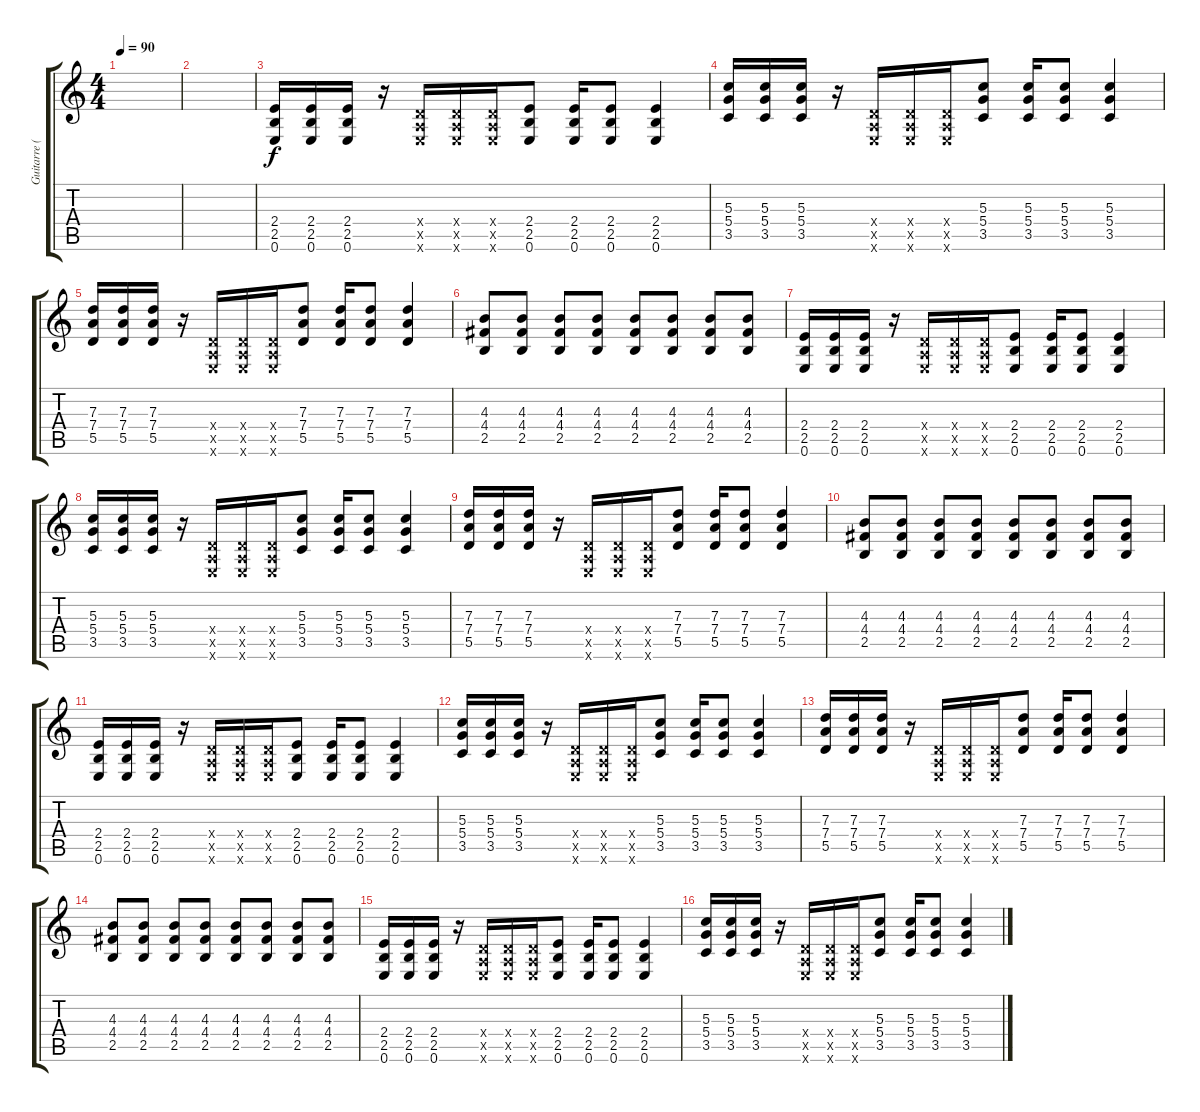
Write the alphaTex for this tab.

\track ("Guitarre (Distortion)" "Guitarre (") {instrument overdrivenguitar}
\staff {score tabs}
\tuning (E4 B3 G3 D3 A2 E2) {hide}
\ts (4 4)
\tempo 90
\clef g2
\ks c
|
|
(2.4 2.5 0.6).16 (2.4 2.5 0.6).16 (2.4 2.5 0.6).16 r.16 (0.4{x} 0.5{x} 0.6{x}).16 (0.4{x} 0.5{x} 0.6{x}).16 (0.4{x} 0.5{x} 0.6{x}).16 (2.4 2.5 0.6).8 (2.4 2.5 0.6).16 (2.4 2.5 0.6).8 (2.4 2.5 0.6).4 |
(5.3 5.4 3.5).16 (5.3 5.4 3.5).16 (5.3 5.4 3.5).16 r.16 (0.4{x} 0.5{x} 0.6{x}).16 (0.4{x} 0.5{x} 0.6{x}).16 (0.4{x} 0.5{x} 0.6{x}).16 (5.3 5.4 3.5).8 (5.3 5.4 3.5).16 (5.3 5.4 3.5).8 (5.3 5.4 3.5).4 |
(7.3 7.4 5.5).16 (7.3 7.4 5.5).16 (7.3 7.4 5.5).16 r.16 (0.4{x} 0.5{x} 0.6{x}).16 (0.4{x} 0.5{x} 0.6{x}).16 (0.4{x} 0.5{x} 0.6{x}).16 (7.3 7.4 5.5).8 (7.3 7.4 5.5).16 (7.3 7.4 5.5).8 (7.3 7.4 5.5).4 |
(4.3 4.4 2.5).8 (4.3 4.4 2.5).8 (4.3 4.4 2.5).8 (4.3 4.4 2.5).8 (4.3 4.4 2.5).8 (4.3 4.4 2.5).8 (4.3 4.4 2.5).8 (4.3 4.4 2.5).8 |
(2.4 2.5 0.6).16 (2.4 2.5 0.6).16 (2.4 2.5 0.6).16 r.16 (0.4{x} 0.5{x} 0.6{x}).16 (0.4{x} 0.5{x} 0.6{x}).16 (0.4{x} 0.5{x} 0.6{x}).16 (2.4 2.5 0.6).8 (2.4 2.5 0.6).16 (2.4 2.5 0.6).8 (2.4 2.5 0.6).4 |
(5.3 5.4 3.5).16 (5.3 5.4 3.5).16 (5.3 5.4 3.5).16 r.16 (0.4{x} 0.5{x} 0.6{x}).16 (0.4{x} 0.5{x} 0.6{x}).16 (0.4{x} 0.5{x} 0.6{x}).16 (5.3 5.4 3.5).8 (5.3 5.4 3.5).16 (5.3 5.4 3.5).8 (5.3 5.4 3.5).4 |
(7.3 7.4 5.5).16 (7.3 7.4 5.5).16 (7.3 7.4 5.5).16 r.16 (0.4{x} 0.5{x} 0.6{x}).16 (0.4{x} 0.5{x} 0.6{x}).16 (0.4{x} 0.5{x} 0.6{x}).16 (7.3 7.4 5.5).8 (7.3 7.4 5.5).16 (7.3 7.4 5.5).8 (7.3 7.4 5.5).4 |
(4.3 4.4 2.5).8 (4.3 4.4 2.5).8 (4.3 4.4 2.5).8 (4.3 4.4 2.5).8 (4.3 4.4 2.5).8 (4.3 4.4 2.5).8 (4.3 4.4 2.5).8 (4.3 4.4 2.5).8 |
(2.4 2.5 0.6).16 (2.4 2.5 0.6).16 (2.4 2.5 0.6).16 r.16 (0.4{x} 0.5{x} 0.6{x}).16 (0.4{x} 0.5{x} 0.6{x}).16 (0.4{x} 0.5{x} 0.6{x}).16 (2.4 2.5 0.6).8 (2.4 2.5 0.6).16 (2.4 2.5 0.6).8 (2.4 2.5 0.6).4 |
(5.3 5.4 3.5).16 (5.3 5.4 3.5).16 (5.3 5.4 3.5).16 r.16 (0.4{x} 0.5{x} 0.6{x}).16 (0.4{x} 0.5{x} 0.6{x}).16 (0.4{x} 0.5{x} 0.6{x}).16 (5.3 5.4 3.5).8 (5.3 5.4 3.5).16 (5.3 5.4 3.5).8 (5.3 5.4 3.5).4 |
(7.3 7.4 5.5).16 (7.3 7.4 5.5).16 (7.3 7.4 5.5).16 r.16 (0.4{x} 0.5{x} 0.6{x}).16 (0.4{x} 0.5{x} 0.6{x}).16 (0.4{x} 0.5{x} 0.6{x}).16 (7.3 7.4 5.5).8 (7.3 7.4 5.5).16 (7.3 7.4 5.5).8 (7.3 7.4 5.5).4 |
(4.3 4.4 2.5).8 (4.3 4.4 2.5).8 (4.3 4.4 2.5).8 (4.3 4.4 2.5).8 (4.3 4.4 2.5).8 (4.3 4.4 2.5).8 (4.3 4.4 2.5).8 (4.3 4.4 2.5).8 |
(2.4 2.5 0.6).16 (2.4 2.5 0.6).16 (2.4 2.5 0.6).16 r.16 (0.4{x} 0.5{x} 0.6{x}).16 (0.4{x} 0.5{x} 0.6{x}).16 (0.4{x} 0.5{x} 0.6{x}).16 (2.4 2.5 0.6).8 (2.4 2.5 0.6).16 (2.4 2.5 0.6).8 (2.4 2.5 0.6).4 |
(5.3 5.4 3.5).16 (5.3 5.4 3.5).16 (5.3 5.4 3.5).16 r.16 (0.4{x} 0.5{x} 0.6{x}).16 (0.4{x} 0.5{x} 0.6{x}).16 (0.4{x} 0.5{x} 0.6{x}).16 (5.3 5.4 3.5).8 (5.3 5.4 3.5).16 (5.3 5.4 3.5).8 (5.3 5.4 3.5).4
